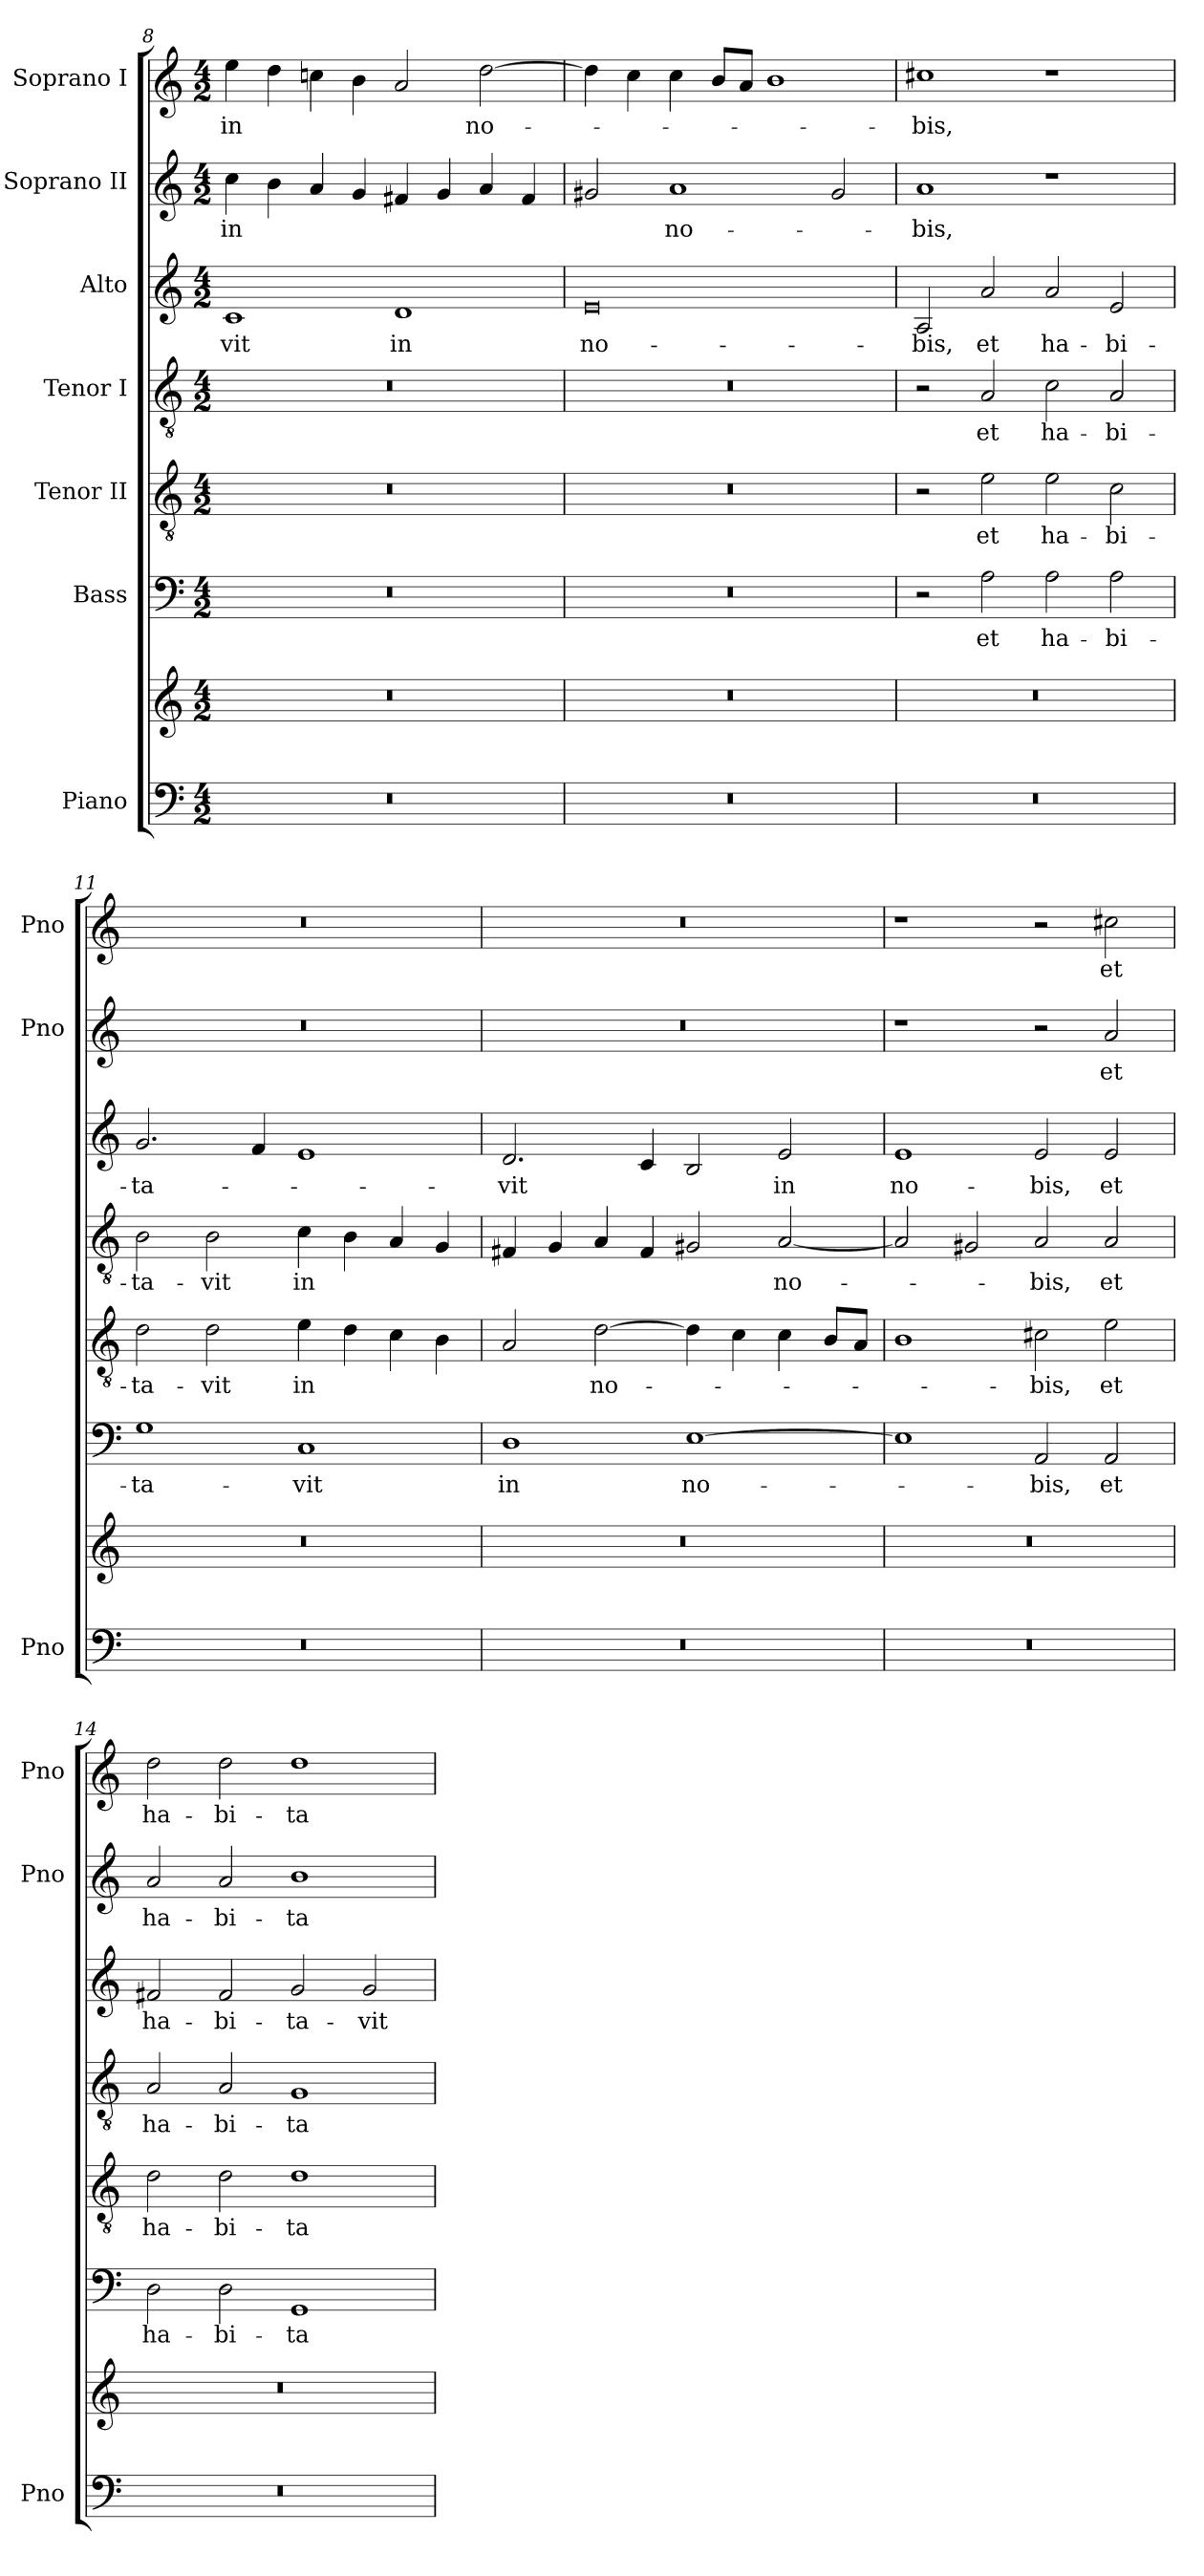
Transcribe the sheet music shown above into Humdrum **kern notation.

**kern	**kern	**kern	**text	**kern	**text	**kern	**text	**kern	**text	**kern	**text	**kern	**text
*part7	*part7	*part6	*part6	*part5	*part5	*part4	*part4	*part3	*part3	*part2	*part2	*part1	*part1
*staff8	*staff7	*staff6	*staff6	*staff5	*staff5	*staff4	*staff4	*staff3	*staff3	*staff2	*staff2	*staff1	*staff1
*I"Piano	*	*I"Bass	*	*I"Tenor II	*	*I"Tenor I	*	*I"Alto	*	*I"Soprano II	*	*I"Soprano I	*
*I'Pno	*	*	*	*	*	*	*	*	*	*I'Pno	*	*I'Pno	*
*clefF4	*clefG2	*clefF4	*	*clefGv2	*	*clefGv2	*	*clefG2	*	*clefG2	*	*clefG2	*
*k[]	*k[]	*k[]	*	*k[]	*	*k[]	*	*k[]	*	*k[]	*	*k[]	*
*C:	*C:	*C:	*	*C:	*	*C:	*	*C:	*	*C:	*	*C:	*
*M4/2	*M4/2	*M4/2	*	*M4/2	*	*M4/2	*	*M4/2	*	*M4/2	*	*M4/2	*
=8	=8	=8	=8	=8	=8	=8	=8	=8	=8	=8	=8	=8	=8
0r	0r	0r	.	0r	.	0r	.	1c	-vit	4cc\	in	4ee\	in
.	.	.	.	.	.	.	.	.	.	4b\	.	4dd\	.
.	.	.	.	.	.	.	.	.	.	4a/	.	4ccn\	.
.	.	.	.	.	.	.	.	.	.	4g/	.	4b\	.
.	.	.	.	.	.	.	.	1d	in	4f#X/	.	2a/	.
.	.	.	.	.	.	.	.	.	.	4g/	.	.	.
.	.	.	.	.	.	.	.	.	.	4a/	.	[2dd\	no-
.	.	.	.	.	.	.	.	.	.	4f#/	.	.	.
!!LO:PB:g=z
=9	=9	=9	=9	=9	=9	=9	=9	=9	=9	=9	=9	=9	=9
0r	0r	0r	.	0r	.	0r	.	0e	no-	2g#X/	.	4dd\]	.
.	.	.	.	.	.	.	.	.	.	.	.	4cc\	.
.	.	.	.	.	.	.	.	.	.	1a	no-	4cc\	.
.	.	.	.	.	.	.	.	.	.	.	.	8b/L	.
.	.	.	.	.	.	.	.	.	.	.	.	8a/J	.
.	.	.	.	.	.	.	.	.	.	.	.	1b	.
.	.	.	.	.	.	.	.	.	.	2g#/	.	.	.
=10	=10	=10	=10	=10	=10	=10	=10	=10	=10	=10	=10	=10	=10
0r	0r	2r	.	2r	.	2r	.	2A/	-bis,	1a	-bis,	1cc#X	-bis,
.	.	2A\	et	2e\	et	2A/	et	2a/	et	.	.	.	.
.	.	2A\	ha-	2e\	ha-	2c\	ha-	2a/	ha-	1r	.	1r	.
.	.	2A\	-bi-	2c\	-bi-	2A/	-bi-	2e/	-bi-	.	.	.	.
=11	=11	=11	=11	=11	=11	=11	=11	=11	=11	=11	=11	=11	=11
0r	0r	1G	-­ta-	2d\	-­ta-	2B\	-­ta-	2.g/	-­ta-	0r	.	0r	.
.	.	.	.	2d\	-vit	2B\	-vit	.	.	.	.	.	.
.	.	.	.	.	.	.	.	4f/	.	.	.	.	.
.	.	1C	-vit	4e\	in	4c\	in	1e	.	.	.	.	.
.	.	.	.	4d\	.	4B\	.	.	.	.	.	.	.
.	.	.	.	4c\	.	4A/	.	.	.	.	.	.	.
.	.	.	.	4B\	.	4G/	.	.	.	.	.	.	.
=12	=12	=12	=12	=12	=12	=12	=12	=12	=12	=12	=12	=12	=12
0r	0r	1D	in	2A/	.	4F#X/	.	2.d/	-vit	0r	.	0r	.
.	.	.	.	.	.	4G/	.	.	.	.	.	.	.
.	.	.	.	[2d\	no-	4A/	.	.	.	.	.	.	.
.	.	.	.	.	.	4F#/	.	4c/	.	.	.	.	.
.	.	[1E	no-	4d\]	.	2G#X/	.	2B/	.	.	.	.	.
.	.	.	.	4c\	.	.	.	.	.	.	.	.	.
.	.	.	.	4c\	.	[2A/	no-	2e/	in	.	.	.	.
.	.	.	.	8B/L	.	.	.	.	.	.	.	.	.
.	.	.	.	8A/J	.	.	.	.	.	.	.	.	.
!!LO:LB:g=z
=13	=13	=13	=13	=13	=13	=13	=13	=13	=13	=13	=13	=13	=13
0r	0r	1E]	.	1B	.	2A/]	.	1e	no-	1r	.	1r	.
.	.	.	.	.	.	2G#X/	.	.	.	.	.	.	.
.	.	2AA/	-bis,	2c#X\	-bis,	2A/	-bis,	2e/	-bis,	2r	.	2r	.
.	.	2AA/	et	2e\	et	2A/	et	2e/	et	2a/	et	2cc#X\	et
=14	=14	=14	=14	=14	=14	=14	=14	=14	=14	=14	=14	=14	=14
0r	0r	2D\	ha-	2d\	ha-	2A/	ha-	2f#X/	ha-	2a/	ha-	2dd\	ha-
.	.	2D\	-bi-	2d\	-bi-	2A/	-bi-	2f#/	-bi-	2a/	-bi-	2dd\	-bi-
.	.	1GG	-ta-	1d	-ta-	1G	-ta-	2g/	-ta-	1b	-ta-	1dd	-ta-
.	.	.	.	.	.	.	.	2g/	-vit	.	.	.	.
=	=	=	=	=	=	=	=	=	=	=	=	=	=
*-	*-	*-	*-	*-	*-	*-	*-	*-	*-	*-	*-	*-	*-
